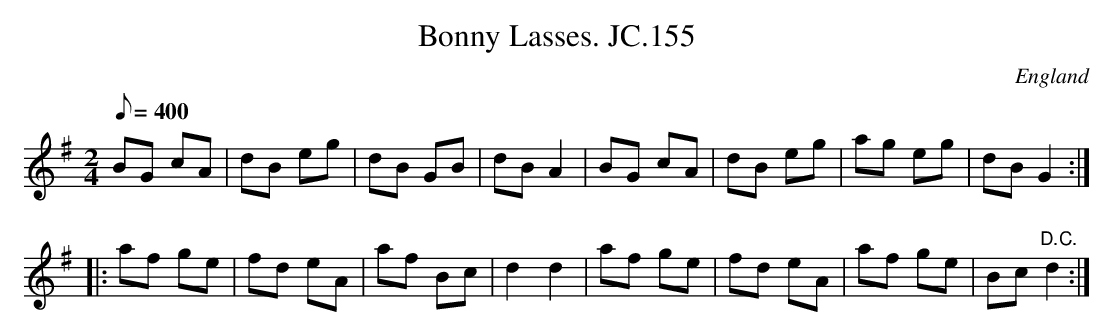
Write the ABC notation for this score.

X:1
T:Bonny Lasses. JC.155
M:2/4
L:1/8
Q:400
O:England
K:G
BG cA|dB eg|dB GB|dB A2|BG cA|dB eg|ag eg|dB G2:|!
|:af ge|fd eA|af Bc|d2d2|af ge|fd eA|af ge|Bc "D.C."d2:|]
